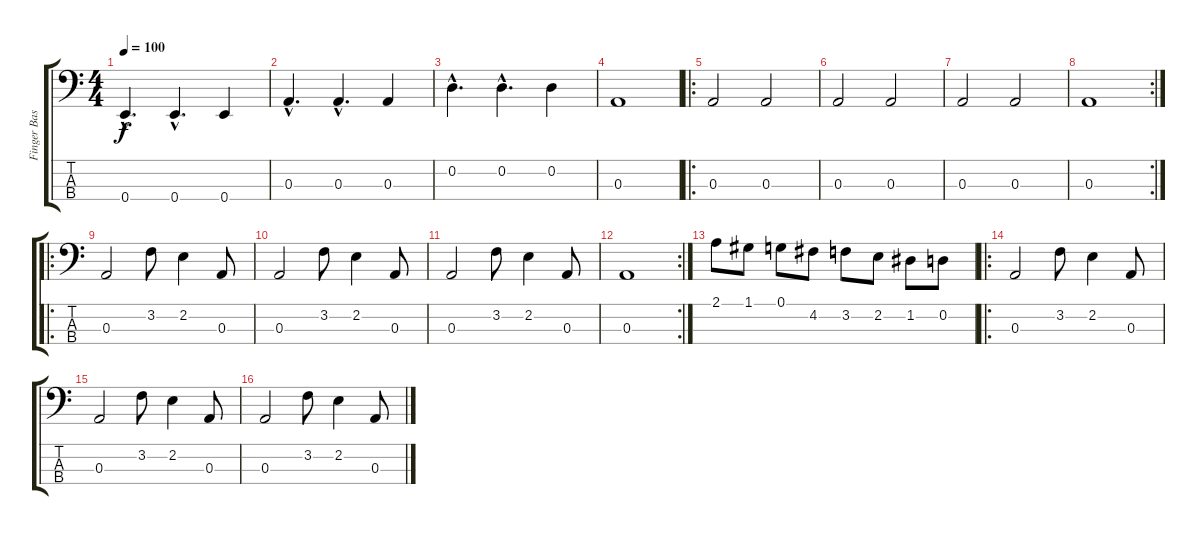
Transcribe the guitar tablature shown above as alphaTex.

\track ("Finger Bass" "Finger Bas") {instrument electricbassfinger}
\staff {score tabs}
\tuning (G2 D2 A1 E1) {hide}
\ts (4 4)
\tempo 100
\clef f4
\ks c
0.4{hac}.4{d dy f instrument electricbassfinger} 0.4{hac}.4{d} 0.4.4 |
0.3{hac}.4{d} 0.3{hac}.4{d} 0.3.4 |
0.2{hac}.4{d} 0.2{hac}.4{d} 0.2.4 |
0.3.1 |
\ro
0.3.2 0.3.2 |
0.3.2 0.3.2 |
0.3.2 0.3.2 |
\rc 2
0.3.1 |
\ro
0.3.2 3.2.8 2.2.4 0.3.8 |
0.3.2 3.2.8 2.2.4 0.3.8 |
0.3.2 3.2.8 2.2.4 0.3.8 |
\rc 2
0.3.1 |
2.1.8 1.1.8 0.1.8 4.2.8 3.2.8 2.2.8 1.2.8 0.2.8 |
\ro
0.3.2 3.2.8 2.2.4 0.3.8 |
0.3.2 3.2.8 2.2.4 0.3.8 |
0.3.2 3.2.8 2.2.4 0.3.8
